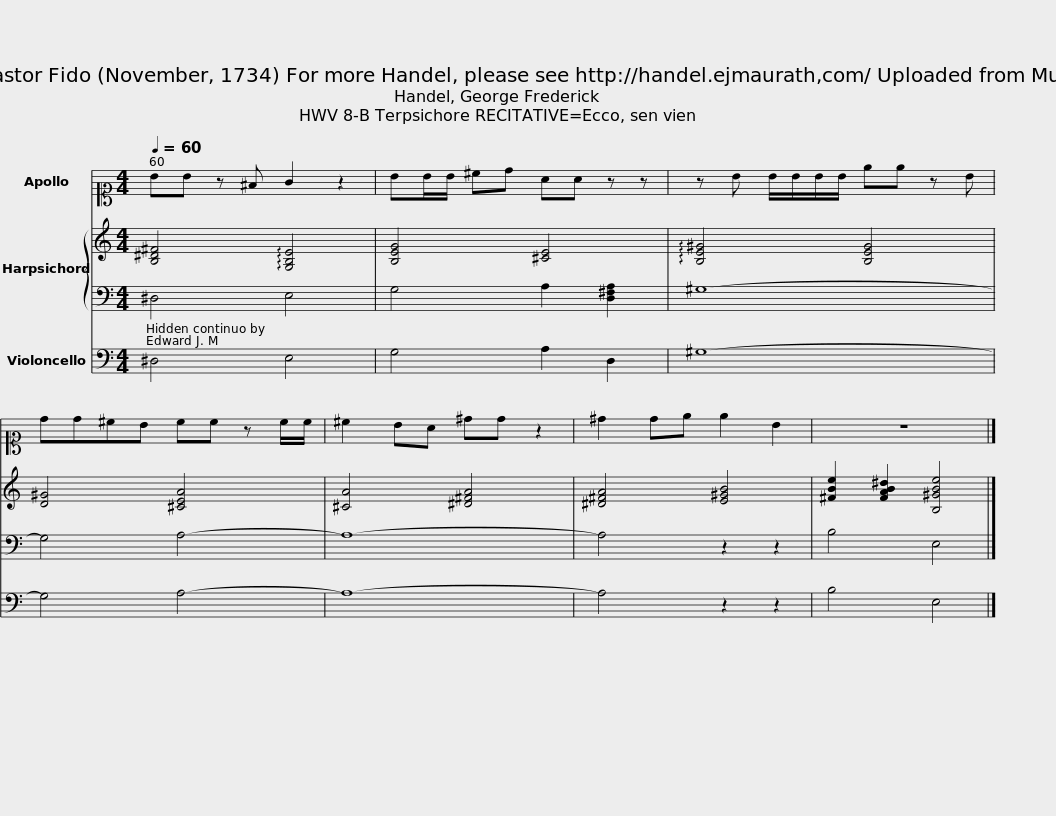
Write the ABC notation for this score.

X:1
%%score 1 { 2 | 3 } 4
L:1/8
Q:1/4=60
M:4/4
I:linebreak $
K:C
V:1 alto1
V:2 treble
V:3 bass
V:4 bass
V:1
 BB z ^F G2 z2 | BB/B/ ^cd AA z z |$ z B B/B/B/B/ ee z B | dd^cB cc z c/c/ |$ ^c2 BA ^dd z2 | %5
 ^d2 de e2 B2 | z8 |] %7
V:2
 [B,^D^F]4 !arpeggio![G,B,E]4 | [B,EG]4 [^CE]4 |$ !arpeggio![B,E^G]4 [B,EG]4 | [D^G]4 [^CEA]4 |$ [^CA]4 [^D^FA]4 | %5
 [^D^FA]4 [E^GB]4 | [^FBe]2 [FAB^d]2 [B,^GBe]4 |] %7
V:3
 ^D,4 E,4 | G,4 A,2 [D,^F,A,]2 |$ ^G,8- | G,4 A,4- |$ A,8- | %5
 A,4 z2 z2 | B,4 E,4 |] %7
V:4
 ^D,4 E,4 | G,4 A,2 D,2 |$ ^G,8- | G,4 A,4- |$ A,8- | %5
 A,4 z2 z2 | B,4 E,4 |] %7
